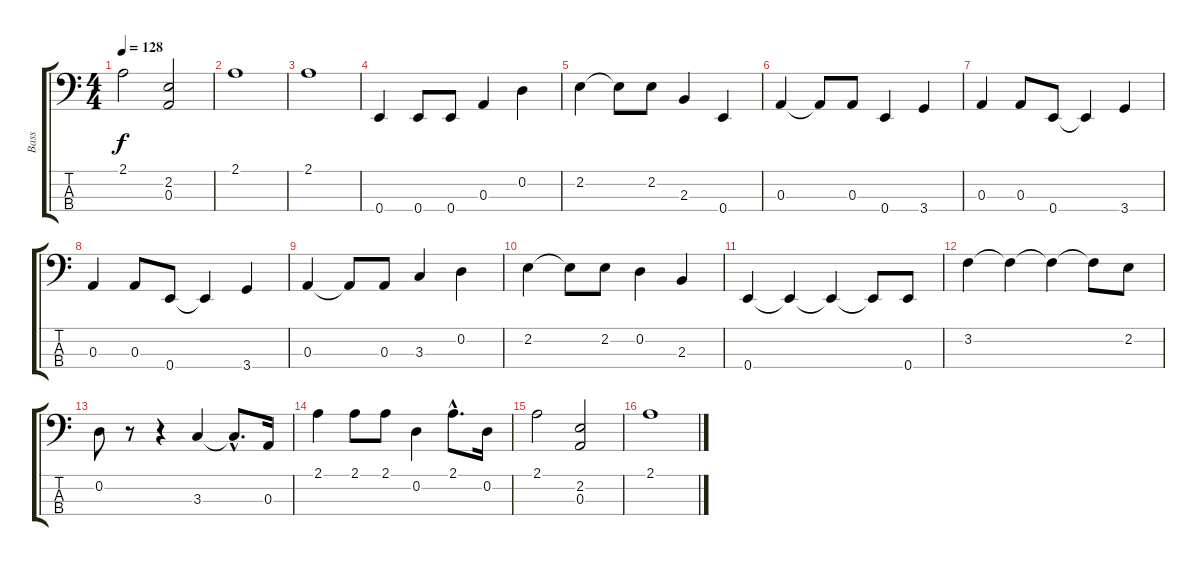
\track ("Bass" "Bass") {instrument electricbassfinger}
\staff {score tabs}
\tuning (G2 D2 A1 E1) {hide}
\ts (4 4)
\tempo 128
\clef f4
\ks c
2.1.2{dy f} (2.2 0.3).2 |
2.1.1 |
2.1.1 |
0.4.4 0.4.8 0.4.8 0.3.4 0.2.4 |
2.2.4 2.2{t}.8 2.2.8 2.3.4 0.4.4 |
0.3.4 0.3{t}.8 0.3.8 0.4.4 3.4.4 |
0.3.4 0.3.8 0.4.8 0.4{t}.4 3.4.4 |
0.3.4 0.3.8 0.4.8 0.4{t}.4 3.4.4 |
0.3.4 0.3{t}.8 0.3.8 3.3.4 0.2.4 |
2.2.4 2.2{t}.8 2.2.8 0.2.4 2.3.4 |
0.4.4 0.4{t}.4 0.4{t}.4 0.4{t}.8 0.4.8 |
3.2.4 3.2{t}.4 3.2{t}.4 3.2{t}.8 2.2.8 |
0.2.8 r.8 r.4 3.3.4 3.3{hac t}.8{d} 0.3.16 |
2.1.4 2.1.8 2.1.8 0.2.4 2.1{hac}.8{d} 0.2.16 |
2.1.2 (2.2 0.3).2 |
2.1.1
